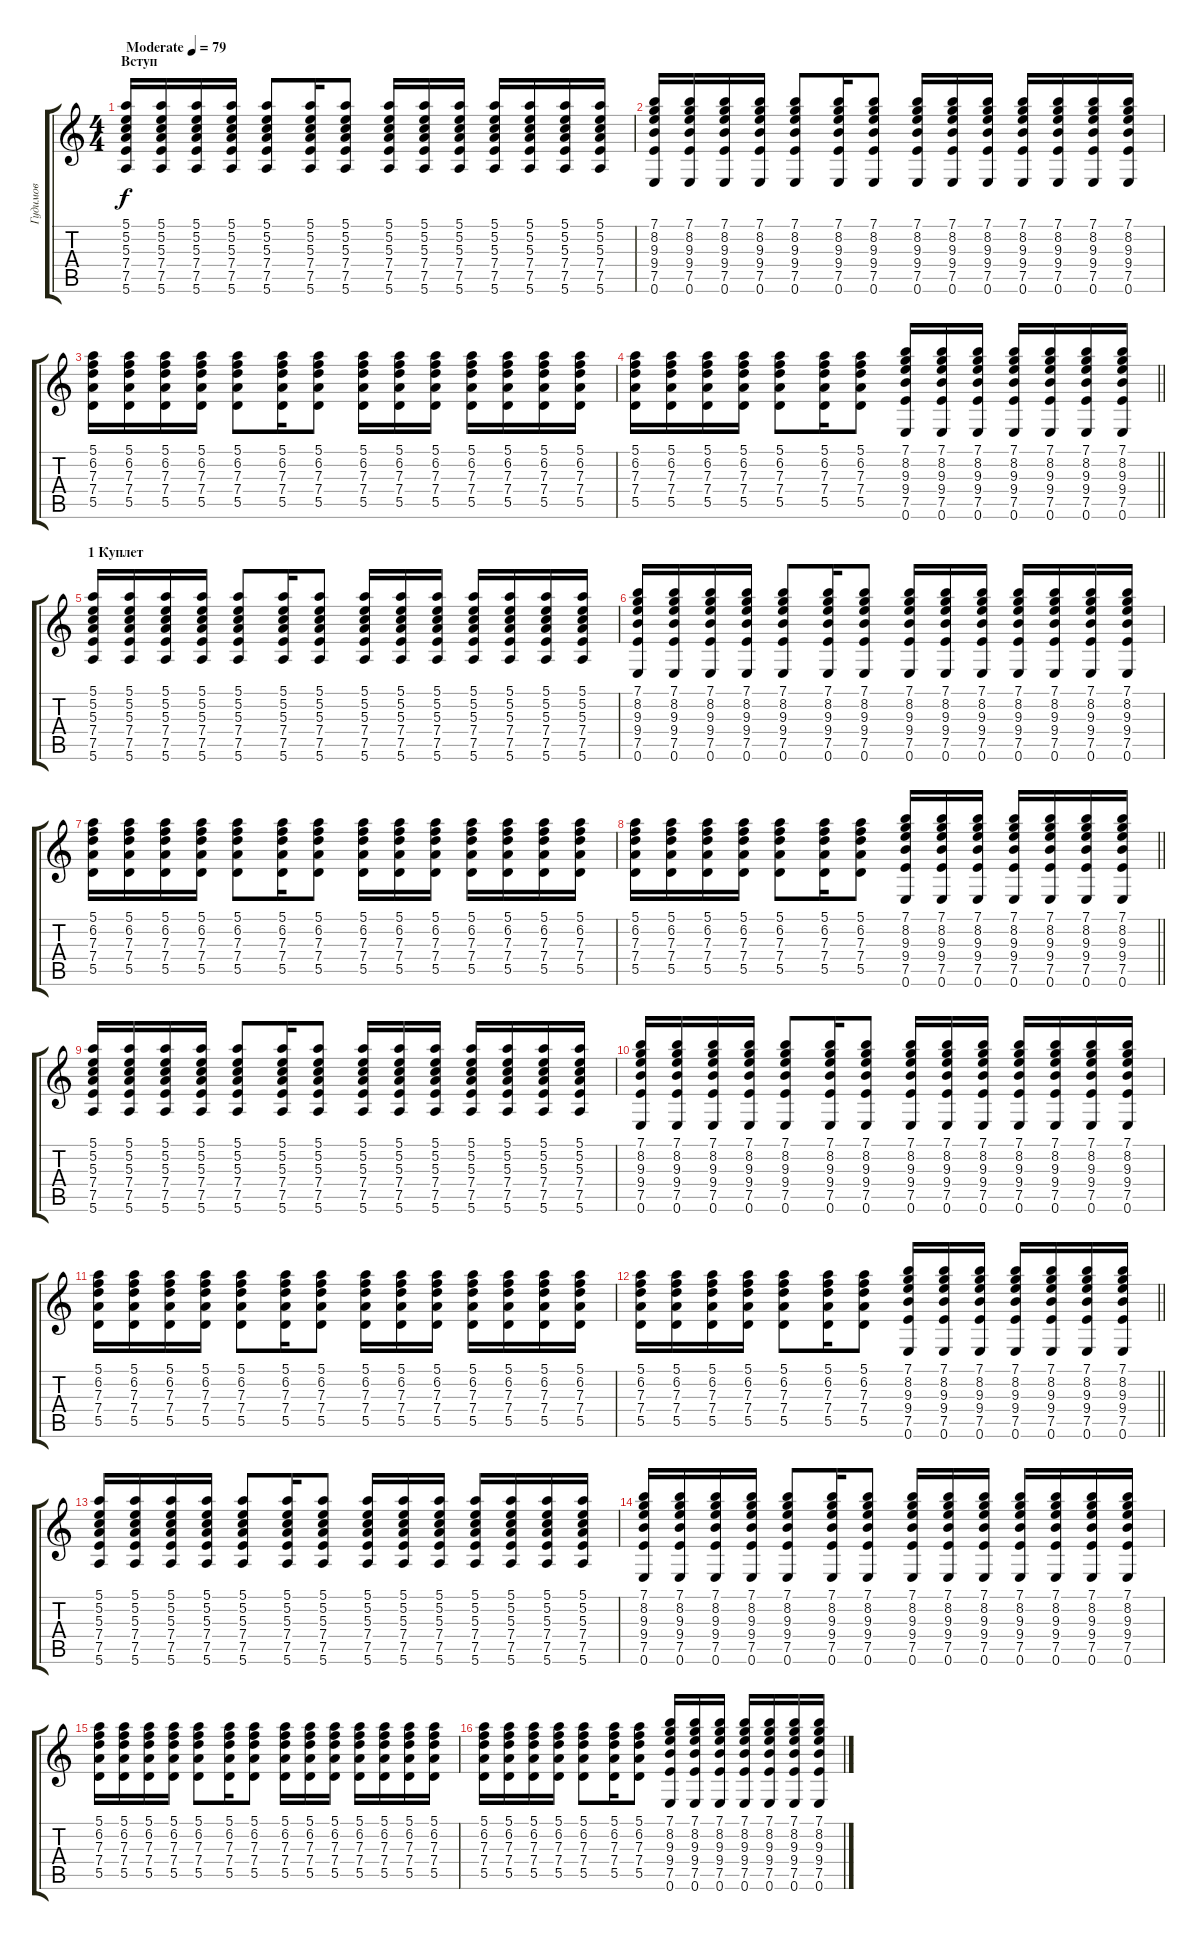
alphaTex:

\track ("Гудимов" "Гудимов") {instrument acousticguitarsteel}
\staff {score tabs}
\tuning (E4 B3 G3 D3 A2 E2) {hide}
\ts (4 4)
\section ("" "Вступ")
\tempo (79 "Moderate")
\clef g2
\ks c
(5.1 5.2 5.3 7.4 7.5 5.6).16{dy f instrument acousticguitarsteel} (5.1 5.2 5.3 7.4 7.5 5.6).16 (5.1 5.2 5.3 7.4 7.5 5.6).16 (5.1 5.2 5.3 7.4 7.5 5.6).16 (5.1 5.2 5.3 7.4 7.5 5.6).8 (5.1 5.2 5.3 7.4 7.5 5.6).16 (5.1 5.2 5.3 7.4 7.5 5.6).8 (5.1 5.2 5.3 7.4 7.5 5.6).16 (5.1 5.2 5.3 7.4 7.5 5.6).16 (5.1 5.2 5.3 7.4 7.5 5.6).16 (5.1 5.2 5.3 7.4 7.5 5.6).16 (5.1 5.2 5.3 7.4 7.5 5.6).16 (5.1 5.2 5.3 7.4 7.5 5.6).16 (5.1 5.2 5.3 7.4 7.5 5.6).16 |
(7.1 8.2 9.3 9.4 7.5 0.6).16 (7.1 8.2 9.3 9.4 7.5 0.6).16 (7.1 8.2 9.3 9.4 7.5 0.6).16 (7.1 8.2 9.3 9.4 7.5 0.6).16 (7.1 8.2 9.3 9.4 7.5 0.6).8 (7.1 8.2 9.3 9.4 7.5 0.6).16 (7.1 8.2 9.3 9.4 7.5 0.6).8 (7.1 8.2 9.3 9.4 7.5 0.6).16 (7.1 8.2 9.3 9.4 7.5 0.6).16 (7.1 8.2 9.3 9.4 7.5 0.6).16 (7.1 8.2 9.3 9.4 7.5 0.6).16 (7.1 8.2 9.3 9.4 7.5 0.6).16 (7.1 8.2 9.3 9.4 7.5 0.6).16 (7.1 8.2 9.3 9.4 7.5 0.6).16 |
(5.1 6.2 7.3 7.4 5.5).16 (5.1 6.2 7.3 7.4 5.5).16 (5.1 6.2 7.3 7.4 5.5).16 (5.1 6.2 7.3 7.4 5.5).16 (5.1 6.2 7.3 7.4 5.5).8 (5.1 6.2 7.3 7.4 5.5).16 (5.1 6.2 7.3 7.4 5.5).8 (5.1 6.2 7.3 7.4 5.5).16 (5.1 6.2 7.3 7.4 5.5).16 (5.1 6.2 7.3 7.4 5.5).16 (5.1 6.2 7.3 7.4 5.5).16 (5.1 6.2 7.3 7.4 5.5).16 (5.1 6.2 7.3 7.4 5.5).16 (5.1 6.2 7.3 7.4 5.5).16 |
\barLineRight lightlight
(5.1 6.2 7.3 7.4 5.5).16 (5.1 6.2 7.3 7.4 5.5).16 (5.1 6.2 7.3 7.4 5.5).16 (5.1 6.2 7.3 7.4 5.5).16 (5.1 6.2 7.3 7.4 5.5).8 (5.1 6.2 7.3 7.4 5.5).16 (5.1 6.2 7.3 7.4 5.5).8 (7.1 8.2 9.3 9.4 7.5 0.6).16 (7.1 8.2 9.3 9.4 7.5 0.6).16 (7.1 8.2 9.3 9.4 7.5 0.6).16 (7.1 8.2 9.3 9.4 7.5 0.6).16 (7.1 8.2 9.3 9.4 7.5 0.6).16 (7.1 8.2 9.3 9.4 7.5 0.6).16 (7.1 8.2 9.3 9.4 7.5 0.6).16 |
\section ("" "1 Куплет")
(5.1 5.2 5.3 7.4 7.5 5.6).16 (5.1 5.2 5.3 7.4 7.5 5.6).16 (5.1 5.2 5.3 7.4 7.5 5.6).16 (5.1 5.2 5.3 7.4 7.5 5.6).16 (5.1 5.2 5.3 7.4 7.5 5.6).8 (5.1 5.2 5.3 7.4 7.5 5.6).16 (5.1 5.2 5.3 7.4 7.5 5.6).8 (5.1 5.2 5.3 7.4 7.5 5.6).16 (5.1 5.2 5.3 7.4 7.5 5.6).16 (5.1 5.2 5.3 7.4 7.5 5.6).16 (5.1 5.2 5.3 7.4 7.5 5.6).16 (5.1 5.2 5.3 7.4 7.5 5.6).16 (5.1 5.2 5.3 7.4 7.5 5.6).16 (5.1 5.2 5.3 7.4 7.5 5.6).16 |
(7.1 8.2 9.3 9.4 7.5 0.6).16 (7.1 8.2 9.3 9.4 7.5 0.6).16 (7.1 8.2 9.3 9.4 7.5 0.6).16 (7.1 8.2 9.3 9.4 7.5 0.6).16 (7.1 8.2 9.3 9.4 7.5 0.6).8 (7.1 8.2 9.3 9.4 7.5 0.6).16 (7.1 8.2 9.3 9.4 7.5 0.6).8 (7.1 8.2 9.3 9.4 7.5 0.6).16 (7.1 8.2 9.3 9.4 7.5 0.6).16 (7.1 8.2 9.3 9.4 7.5 0.6).16 (7.1 8.2 9.3 9.4 7.5 0.6).16 (7.1 8.2 9.3 9.4 7.5 0.6).16 (7.1 8.2 9.3 9.4 7.5 0.6).16 (7.1 8.2 9.3 9.4 7.5 0.6).16 |
(5.1 6.2 7.3 7.4 5.5).16 (5.1 6.2 7.3 7.4 5.5).16 (5.1 6.2 7.3 7.4 5.5).16 (5.1 6.2 7.3 7.4 5.5).16 (5.1 6.2 7.3 7.4 5.5).8 (5.1 6.2 7.3 7.4 5.5).16 (5.1 6.2 7.3 7.4 5.5).8 (5.1 6.2 7.3 7.4 5.5).16 (5.1 6.2 7.3 7.4 5.5).16 (5.1 6.2 7.3 7.4 5.5).16 (5.1 6.2 7.3 7.4 5.5).16 (5.1 6.2 7.3 7.4 5.5).16 (5.1 6.2 7.3 7.4 5.5).16 (5.1 6.2 7.3 7.4 5.5).16 |
\barLineRight lightlight
(5.1 6.2 7.3 7.4 5.5).16 (5.1 6.2 7.3 7.4 5.5).16 (5.1 6.2 7.3 7.4 5.5).16 (5.1 6.2 7.3 7.4 5.5).16 (5.1 6.2 7.3 7.4 5.5).8 (5.1 6.2 7.3 7.4 5.5).16 (5.1 6.2 7.3 7.4 5.5).8 (7.1 8.2 9.3 9.4 7.5 0.6).16 (7.1 8.2 9.3 9.4 7.5 0.6).16 (7.1 8.2 9.3 9.4 7.5 0.6).16 (7.1 8.2 9.3 9.4 7.5 0.6).16 (7.1 8.2 9.3 9.4 7.5 0.6).16 (7.1 8.2 9.3 9.4 7.5 0.6).16 (7.1 8.2 9.3 9.4 7.5 0.6).16 |
(5.1 5.2 5.3 7.4 7.5 5.6).16 (5.1 5.2 5.3 7.4 7.5 5.6).16 (5.1 5.2 5.3 7.4 7.5 5.6).16 (5.1 5.2 5.3 7.4 7.5 5.6).16 (5.1 5.2 5.3 7.4 7.5 5.6).8 (5.1 5.2 5.3 7.4 7.5 5.6).16 (5.1 5.2 5.3 7.4 7.5 5.6).8 (5.1 5.2 5.3 7.4 7.5 5.6).16 (5.1 5.2 5.3 7.4 7.5 5.6).16 (5.1 5.2 5.3 7.4 7.5 5.6).16 (5.1 5.2 5.3 7.4 7.5 5.6).16 (5.1 5.2 5.3 7.4 7.5 5.6).16 (5.1 5.2 5.3 7.4 7.5 5.6).16 (5.1 5.2 5.3 7.4 7.5 5.6).16 |
(7.1 8.2 9.3 9.4 7.5 0.6).16 (7.1 8.2 9.3 9.4 7.5 0.6).16 (7.1 8.2 9.3 9.4 7.5 0.6).16 (7.1 8.2 9.3 9.4 7.5 0.6).16 (7.1 8.2 9.3 9.4 7.5 0.6).8 (7.1 8.2 9.3 9.4 7.5 0.6).16 (7.1 8.2 9.3 9.4 7.5 0.6).8 (7.1 8.2 9.3 9.4 7.5 0.6).16 (7.1 8.2 9.3 9.4 7.5 0.6).16 (7.1 8.2 9.3 9.4 7.5 0.6).16 (7.1 8.2 9.3 9.4 7.5 0.6).16 (7.1 8.2 9.3 9.4 7.5 0.6).16 (7.1 8.2 9.3 9.4 7.5 0.6).16 (7.1 8.2 9.3 9.4 7.5 0.6).16 |
(5.1 6.2 7.3 7.4 5.5).16 (5.1 6.2 7.3 7.4 5.5).16 (5.1 6.2 7.3 7.4 5.5).16 (5.1 6.2 7.3 7.4 5.5).16 (5.1 6.2 7.3 7.4 5.5).8 (5.1 6.2 7.3 7.4 5.5).16 (5.1 6.2 7.3 7.4 5.5).8 (5.1 6.2 7.3 7.4 5.5).16 (5.1 6.2 7.3 7.4 5.5).16 (5.1 6.2 7.3 7.4 5.5).16 (5.1 6.2 7.3 7.4 5.5).16 (5.1 6.2 7.3 7.4 5.5).16 (5.1 6.2 7.3 7.4 5.5).16 (5.1 6.2 7.3 7.4 5.5).16 |
\barLineRight lightlight
(5.1 6.2 7.3 7.4 5.5).16 (5.1 6.2 7.3 7.4 5.5).16 (5.1 6.2 7.3 7.4 5.5).16 (5.1 6.2 7.3 7.4 5.5).16 (5.1 6.2 7.3 7.4 5.5).8 (5.1 6.2 7.3 7.4 5.5).16 (5.1 6.2 7.3 7.4 5.5).8 (7.1 8.2 9.3 9.4 7.5 0.6).16 (7.1 8.2 9.3 9.4 7.5 0.6).16 (7.1 8.2 9.3 9.4 7.5 0.6).16 (7.1 8.2 9.3 9.4 7.5 0.6).16 (7.1 8.2 9.3 9.4 7.5 0.6).16 (7.1 8.2 9.3 9.4 7.5 0.6).16 (7.1 8.2 9.3 9.4 7.5 0.6).16 |
(5.1 5.2 5.3 7.4 7.5 5.6).16 (5.1 5.2 5.3 7.4 7.5 5.6).16 (5.1 5.2 5.3 7.4 7.5 5.6).16 (5.1 5.2 5.3 7.4 7.5 5.6).16 (5.1 5.2 5.3 7.4 7.5 5.6).8 (5.1 5.2 5.3 7.4 7.5 5.6).16 (5.1 5.2 5.3 7.4 7.5 5.6).8 (5.1 5.2 5.3 7.4 7.5 5.6).16 (5.1 5.2 5.3 7.4 7.5 5.6).16 (5.1 5.2 5.3 7.4 7.5 5.6).16 (5.1 5.2 5.3 7.4 7.5 5.6).16 (5.1 5.2 5.3 7.4 7.5 5.6).16 (5.1 5.2 5.3 7.4 7.5 5.6).16 (5.1 5.2 5.3 7.4 7.5 5.6).16 |
(7.1 8.2 9.3 9.4 7.5 0.6).16 (7.1 8.2 9.3 9.4 7.5 0.6).16 (7.1 8.2 9.3 9.4 7.5 0.6).16 (7.1 8.2 9.3 9.4 7.5 0.6).16 (7.1 8.2 9.3 9.4 7.5 0.6).8 (7.1 8.2 9.3 9.4 7.5 0.6).16 (7.1 8.2 9.3 9.4 7.5 0.6).8 (7.1 8.2 9.3 9.4 7.5 0.6).16 (7.1 8.2 9.3 9.4 7.5 0.6).16 (7.1 8.2 9.3 9.4 7.5 0.6).16 (7.1 8.2 9.3 9.4 7.5 0.6).16 (7.1 8.2 9.3 9.4 7.5 0.6).16 (7.1 8.2 9.3 9.4 7.5 0.6).16 (7.1 8.2 9.3 9.4 7.5 0.6).16 |
(5.1 6.2 7.3 7.4 5.5).16 (5.1 6.2 7.3 7.4 5.5).16 (5.1 6.2 7.3 7.4 5.5).16 (5.1 6.2 7.3 7.4 5.5).16 (5.1 6.2 7.3 7.4 5.5).8 (5.1 6.2 7.3 7.4 5.5).16 (5.1 6.2 7.3 7.4 5.5).8 (5.1 6.2 7.3 7.4 5.5).16 (5.1 6.2 7.3 7.4 5.5).16 (5.1 6.2 7.3 7.4 5.5).16 (5.1 6.2 7.3 7.4 5.5).16 (5.1 6.2 7.3 7.4 5.5).16 (5.1 6.2 7.3 7.4 5.5).16 (5.1 6.2 7.3 7.4 5.5).16 |
(5.1 6.2 7.3 7.4 5.5).16 (5.1 6.2 7.3 7.4 5.5).16 (5.1 6.2 7.3 7.4 5.5).16 (5.1 6.2 7.3 7.4 5.5).16 (5.1 6.2 7.3 7.4 5.5).8 (5.1 6.2 7.3 7.4 5.5).16 (5.1 6.2 7.3 7.4 5.5).8 (7.1 8.2 9.3 9.4 7.5 0.6).16 (7.1 8.2 9.3 9.4 7.5 0.6).16 (7.1 8.2 9.3 9.4 7.5 0.6).16 (7.1 8.2 9.3 9.4 7.5 0.6).16 (7.1 8.2 9.3 9.4 7.5 0.6).16 (7.1 8.2 9.3 9.4 7.5 0.6).16 (7.1 8.2 9.3 9.4 7.5 0.6).16
